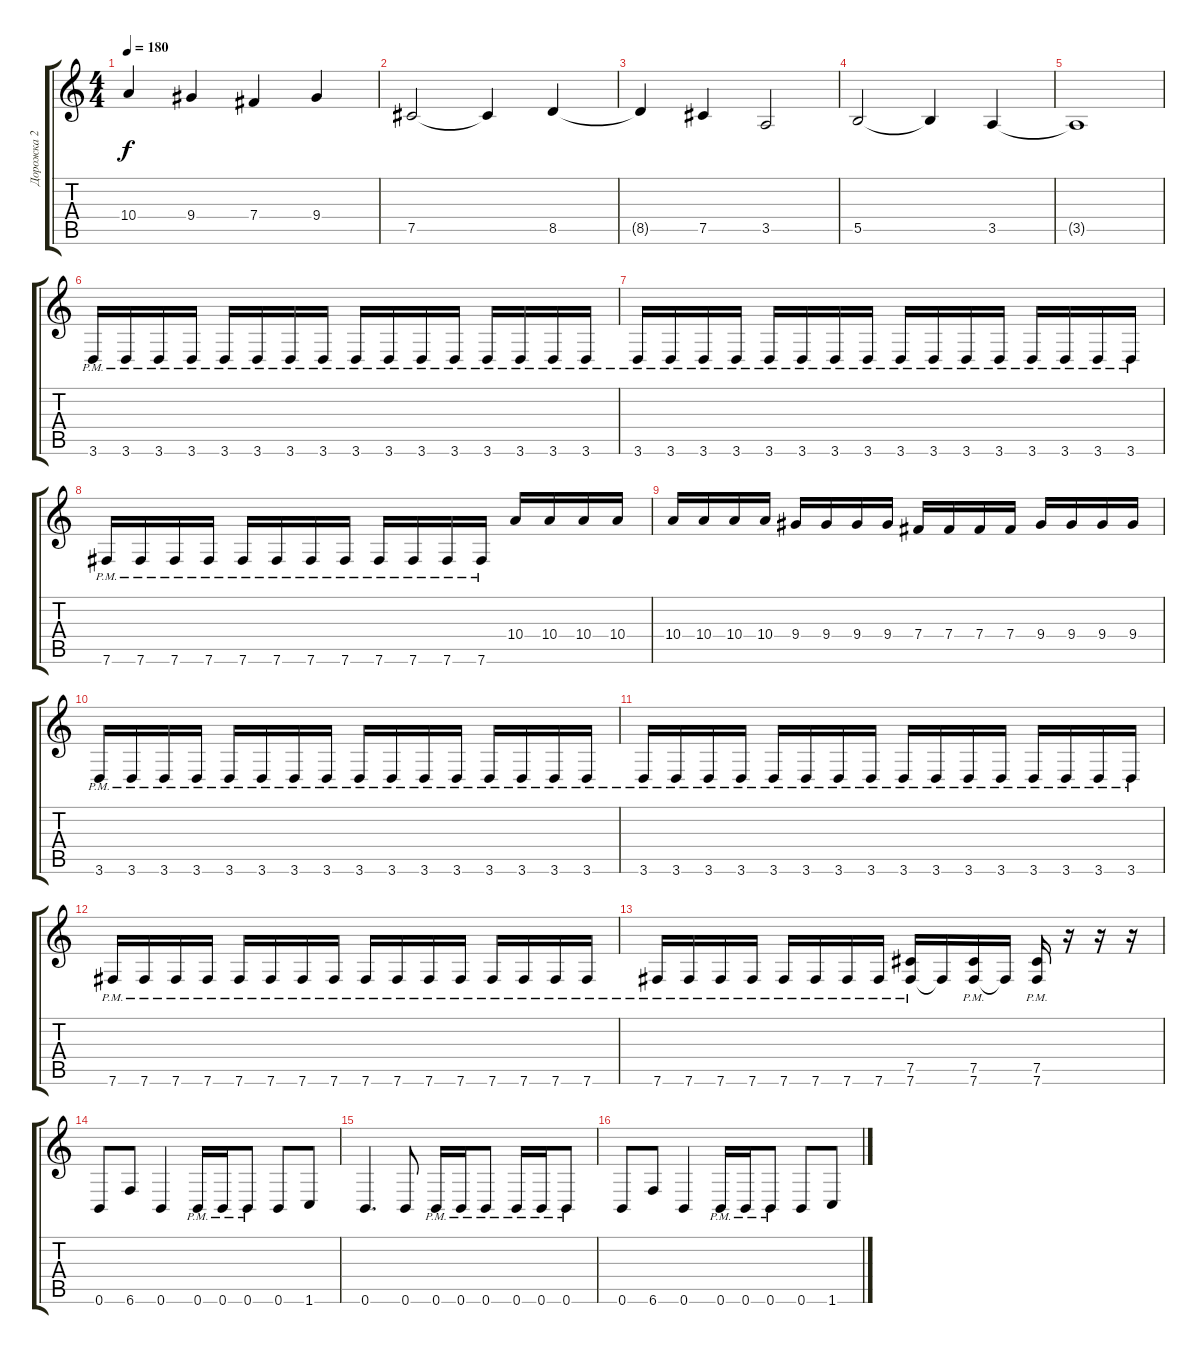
\track ("Дорожка 2" "Дорожка 2") {instrument distortionguitar}
\staff {score tabs}
\tuning (Db4 Ab3 E3 B2 Gb2 B1) {hide}
\ts (4 4)
\tempo 180
\clef g2
\ks c
10.4{t}.4{dy f} 9.4.4 7.4.4 9.4.4 |
7.5.2 7.5{t}.4 8.5.4 |
8.5{t}.4 7.5.4 3.5.2 |
5.5.2 5.5{t}.4 3.5.4 |
3.5{t}.1 |
3.6{pm}.16 3.6{pm}.16 3.6{pm}.16 3.6{pm}.16 3.6{pm}.16 3.6{pm}.16 3.6{pm}.16 3.6{pm}.16 3.6{pm}.16 3.6{pm}.16 3.6{pm}.16 3.6{pm}.16 3.6{pm}.16 3.6{pm}.16 3.6{pm}.16 3.6{pm}.16 |
3.6{pm}.16 3.6{pm}.16 3.6{pm}.16 3.6{pm}.16 3.6{pm}.16 3.6{pm}.16 3.6{pm}.16 3.6{pm}.16 3.6{pm}.16 3.6{pm}.16 3.6{pm}.16 3.6{pm}.16 3.6{pm}.16 3.6{pm}.16 3.6{pm}.16 3.6{pm}.16 |
7.6{pm}.16 7.6{pm}.16 7.6{pm}.16 7.6{pm}.16 7.6{pm}.16 7.6{pm}.16 7.6{pm}.16 7.6{pm}.16 7.6{pm}.16 7.6{pm}.16 7.6{pm}.16 7.6{pm}.16 10.4.16 10.4.16 10.4.16 10.4.16 |
10.4.16 10.4.16 10.4.16 10.4.16 9.4.16 9.4.16 9.4.16 9.4.16 7.4.16 7.4.16 7.4.16 7.4.16 9.4.16 9.4.16 9.4.16 9.4.16 |
3.6{pm}.16 3.6{pm}.16 3.6{pm}.16 3.6{pm}.16 3.6{pm}.16 3.6{pm}.16 3.6{pm}.16 3.6{pm}.16 3.6{pm}.16 3.6{pm}.16 3.6{pm}.16 3.6{pm}.16 3.6{pm}.16 3.6{pm}.16 3.6{pm}.16 3.6{pm}.16 |
3.6{pm}.16 3.6{pm}.16 3.6{pm}.16 3.6{pm}.16 3.6{pm}.16 3.6{pm}.16 3.6{pm}.16 3.6{pm}.16 3.6{pm}.16 3.6{pm}.16 3.6{pm}.16 3.6{pm}.16 3.6{pm}.16 3.6{pm}.16 3.6{pm}.16 3.6{pm}.16 |
7.6{pm}.16 7.6{pm}.16 7.6{pm}.16 7.6{pm}.16 7.6{pm}.16 7.6{pm}.16 7.6{pm}.16 7.6{pm}.16 7.6{pm}.16 7.6{pm}.16 7.6{pm}.16 7.6{pm}.16 7.6{pm}.16 7.6{pm}.16 7.6{pm}.16 7.6{pm}.16 |
7.6{pm}.16 7.6{pm}.16 7.6{pm}.16 7.6{pm}.16 7.6{pm}.16 7.6{pm}.16 7.6{pm}.16 7.6{pm}.16 (7.5 7.6{pm}).16 7.6{t}.16 (7.5 7.6{pm}).16 7.6{t}.16 (7.5 7.6{pm}).16 r.16 r.16 r.16 |
0.6.8 6.6.8 0.6.4 0.6{pm}.16 0.6{pm}.16 0.6{pm}.8 0.6.8 1.6.8 |
0.6.4{d} 0.6.8 0.6{pm}.16 0.6{pm}.16 0.6{pm}.8 0.6{pm}.16 0.6{pm}.16 0.6{pm}.8 |
0.6.8 6.6.8 0.6.4 0.6{pm}.16 0.6{pm}.16 0.6{pm}.8 0.6.8 1.6.8
